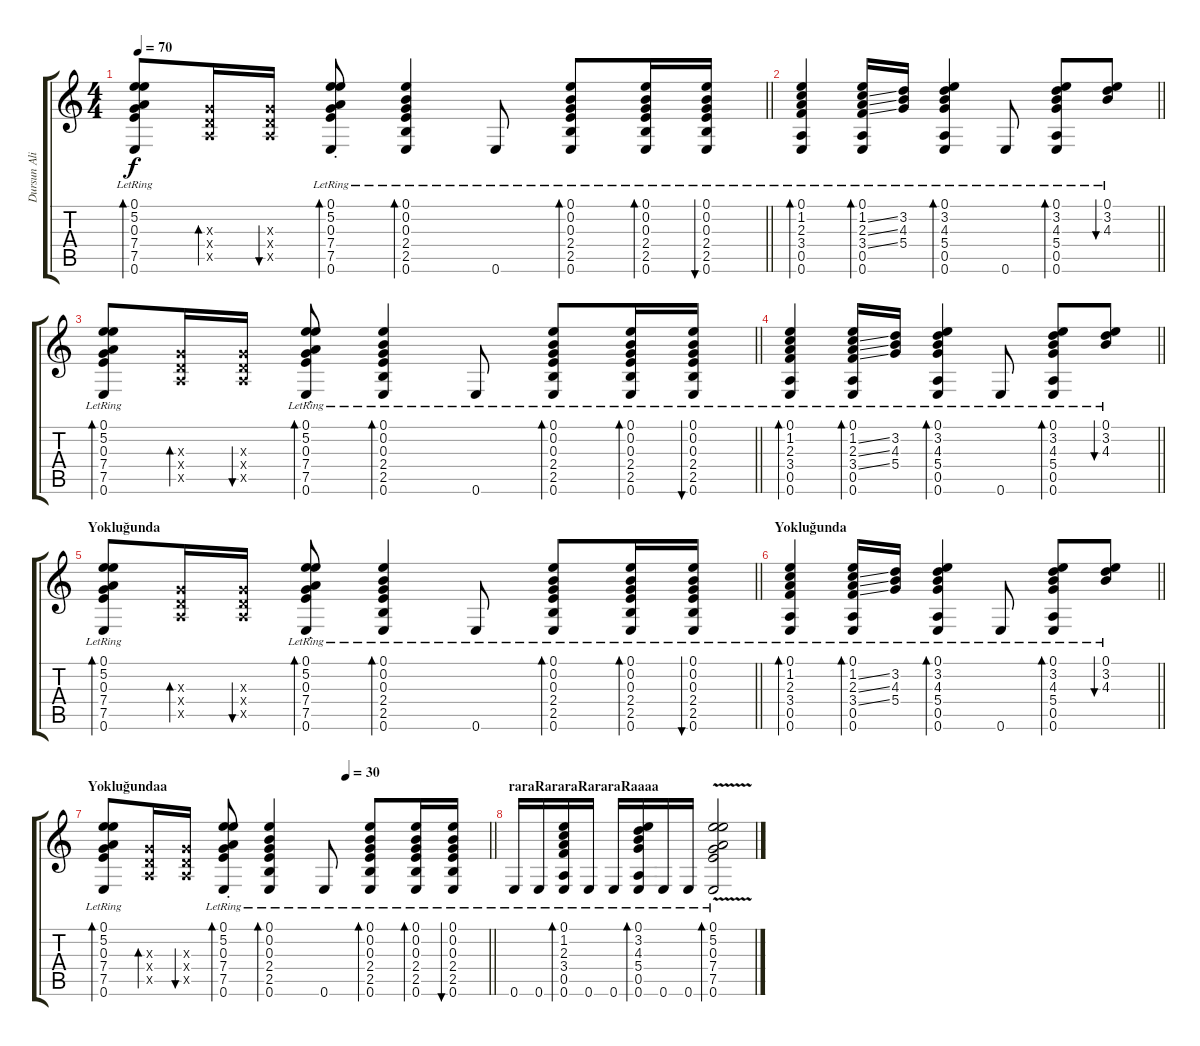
\track ("Dursun Ali Atay - Mecnun Ç. (Clean Gitar" "Dursun Ali") {instrument acousticguitarsteel}
\staff {score tabs}
\tuning (E4 B3 G3 D3 A2 E2) {hide}
\ts (4 4)
\tempo 70
\clef g2
\barLineRight lightlight
\ks c
(0.1{lr} 5.2{lr} 0.3{lr} 7.4{lr} 7.5{lr} 0.6{lr}).8{bd 60 dy f} (0.3{x} 0.4{x} 0.5{x}).16{bd 60} (0.3{x} 0.4{x} 0.5{x}).16{bu 60} (0.1{lr} 5.2{st lr} 0.3{st lr} 7.4{st lr} 7.5{st lr} 0.6{lr}).8{bd 60} (0.1{lr} 0.2{lr} 0.3{lr} 2.4{lr} 2.5{lr} 0.6{lr}).4{bd 60} 0.6{lr}.8 (0.1{lr} 0.2{lr} 0.3{lr} 2.4{lr} 2.5{lr} 0.6{lr}).8{bd 60} (0.1{lr} 0.2{lr} 0.3{lr} 2.4{lr} 2.5{lr} 0.6{lr}).16{bd 60} (0.1{lr} 0.2{lr} 0.3{lr} 2.4{lr} 2.5{lr} 0.6{lr}).16{bu 60} |
\barLineRight lightlight
(0.1{lr} 1.2{lr} 2.3{lr} 3.4{lr} 0.5{lr} 0.6{lr}).4{bd 60} (0.1{lr} 1.2{ss lr} 2.3{ss lr} 3.4{ss lr} 0.5{lr} 0.6{lr}).16{bd 60} (3.2{lr} 4.3{lr} 5.4{lr}).16 (0.1{lr} 3.2{lr} 4.3{lr} 5.4{lr} 0.5{lr} 0.6{lr}).4{bd 60} 0.6{lr}.8 (0.1{lr} 3.2{lr} 4.3{lr} 5.4{lr} 0.5{lr} 0.6{lr}).8{bd 60} (0.1{lr} 3.2{lr} 4.3{lr}).8{bu 60} |
\barLineRight lightlight
(0.1{lr} 5.2{lr} 0.3{lr} 7.4{lr} 7.5{lr} 0.6{lr}).8{bd 60} (0.3{x} 0.4{x} 0.5{x}).16{bd 60} (0.3{x} 0.4{x} 0.5{x}).16{bu 60} (0.1{lr} 5.2{st lr} 0.3{st lr} 7.4{st lr} 7.5{st lr} 0.6{lr}).8{bd 60} (0.1{lr} 0.2{lr} 0.3{lr} 2.4{lr} 2.5{lr} 0.6{lr}).4{bd 60} 0.6{lr}.8 (0.1{lr} 0.2{lr} 0.3{lr} 2.4{lr} 2.5{lr} 0.6{lr}).8{bd 60} (0.1{lr} 0.2{lr} 0.3{lr} 2.4{lr} 2.5{lr} 0.6{lr}).16{bd 60} (0.1{lr} 0.2{lr} 0.3{lr} 2.4{lr} 2.5{lr} 0.6{lr}).16{bu 60} |
\barLineRight lightlight
(0.1{lr} 1.2{lr} 2.3{lr} 3.4{lr} 0.5{lr} 0.6{lr}).4{bd 60} (0.1{lr} 1.2{ss lr} 2.3{ss lr} 3.4{ss lr} 0.5{lr} 0.6{lr}).16{bd 60} (3.2{lr} 4.3{lr} 5.4{lr}).16 (0.1{lr} 3.2{lr} 4.3{lr} 5.4{lr} 0.5{lr} 0.6{lr}).4{bd 60} 0.6{lr}.8 (0.1{lr} 3.2{lr} 4.3{lr} 5.4{lr} 0.5{lr} 0.6{lr}).8{bd 60} (0.1{lr} 3.2{lr} 4.3{lr}).8{bu 60} |
\section ("" "Yokluğunda")
\barLineRight lightlight
(0.1{lr} 5.2{lr} 0.3{lr} 7.4{lr} 7.5{lr} 0.6{lr}).8{bd 60} (0.3{x} 0.4{x} 0.5{x}).16{bd 60} (0.3{x} 0.4{x} 0.5{x}).16{bu 60} (0.1{lr} 5.2{st lr} 0.3{st lr} 7.4{st lr} 7.5{st lr} 0.6{lr}).8{bd 60} (0.1{lr} 0.2{lr} 0.3{lr} 2.4{lr} 2.5{lr} 0.6{lr}).4{bd 60} 0.6{lr}.8 (0.1{lr} 0.2{lr} 0.3{lr} 2.4{lr} 2.5{lr} 0.6{lr}).8{bd 60} (0.1{lr} 0.2{lr} 0.3{lr} 2.4{lr} 2.5{lr} 0.6{lr}).16{bd 60} (0.1{lr} 0.2{lr} 0.3{lr} 2.4{lr} 2.5{lr} 0.6{lr}).16{bu 60} |
\section ("" "Yokluğunda")
\barLineRight lightlight
(0.1{lr} 1.2{lr} 2.3{lr} 3.4{lr} 0.5{lr} 0.6{lr}).4{bd 60} (0.1{lr} 1.2{ss lr} 2.3{ss lr} 3.4{ss lr} 0.5{lr} 0.6{lr}).16{bd 60} (3.2{lr} 4.3{lr} 5.4{lr}).16 (0.1{lr} 3.2{lr} 4.3{lr} 5.4{lr} 0.5{lr} 0.6{lr}).4{bd 60} 0.6{lr}.8 (0.1{lr} 3.2{lr} 4.3{lr} 5.4{lr} 0.5{lr} 0.6{lr}).8{bd 60} (0.1{lr} 3.2{lr} 4.3{lr}).8{bu 60} |
\section ("" "Yokluğundaa")
\tempo (30 0.625)
\barLineRight lightlight
(0.1{lr} 5.2{lr} 0.3{lr} 7.4{lr} 7.5{lr} 0.6{lr}).8{bd 60} (0.3{x} 0.4{x} 0.5{x}).16{bd 60} (0.3{x} 0.4{x} 0.5{x}).16{bu 60} (0.1{lr} 5.2{st lr} 0.3{st lr} 7.4{st lr} 7.5{st lr} 0.6{lr}).8{bd 60} (0.1{lr} 0.2{lr} 0.3{lr} 2.4{lr} 2.5{lr} 0.6{lr}).4{bd 60} 0.6{lr}.8 (0.1{lr} 0.2{lr} 0.3{lr} 2.4{lr} 2.5{lr} 0.6{lr}).8{bd 60} (0.1{lr} 0.2{lr} 0.3{lr} 2.4{lr} 2.5{lr} 0.6{lr}).16{bd 60} (0.1{lr} 0.2{lr} 0.3{lr} 2.4{lr} 2.5{lr} 0.6{lr}).16{bu 60} |
\section ("" "raraRararaRararaRaaaa")
0.6{lr}.16 0.6{lr}.16 (0.1{lr} 1.2{lr} 2.3{lr} 3.4{lr} 0.5{lr} 0.6{lr}).16{bd 60} 0.6{lr}.16 0.6{lr}.16 (0.1{lr} 3.2{lr} 4.3{lr} 5.4{lr} 0.5{lr} 0.6{lr}).16{bd 60} 0.6{lr}.16 0.6{lr}.16 (0.1{lr} 5.2{v lr} 0.3{lr} 7.4{v lr} 7.5{v lr} 0.6{lr}).2{bd 60 volume 0}
